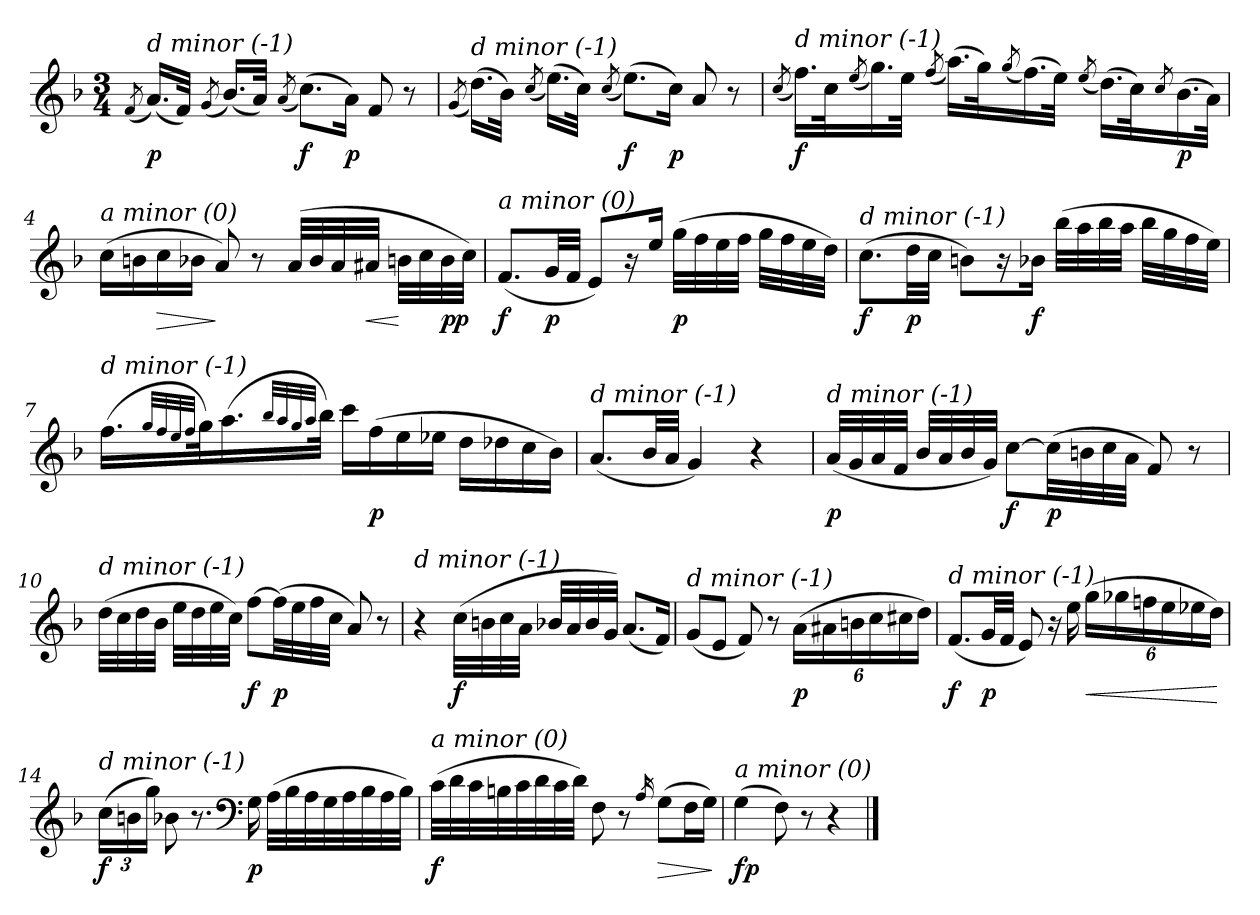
**kern	**dynam
*part1	*part1
*staff1	*staff1
*clefG2	*
*k[b-]	*
*F:	*
*M3/4	*
=1	=1
(<8qf/	.
!LO:TX:i:t=d minor (-1)	!
!	!LO:DY:b
(<16.a/LL)	p
32f/JJk)	.
(<8qg/	.
(<16.b-/LL)	.
32a/JJk)	.
(<8qa/	.
!	!LO:DY:b
(>8.cc\L)	f
!	!LO:DY:b
16a\Jk)	p
8f/	.
8r	.
=2	=2
(<8qg/	.
!LO:TX:i:t=d minor (-1)	!
(>16.dd\LL)	.
32b-\JJk)	.
(<8qcc/	.
(>16.ee\LL)	.
32cc\JJk)	.
(<8qcc/	.
!	!LO:DY:b
(>8.ee\L)	f
!	!LO:DY:b
16cc\Jk)	p
8a/	.
8r	.
!!LO:LB:g=z
=3	=3
(<8qcc/	.
!LO:TX:i:t=d minor (-1)	!
!	!LO:DY:b
16.ff\LL)	f
32cc\k	.
(<8qee/	.
16.gg\)	.
32ee\JJk	.
(<8qff/	.
(>16.aa\LL)	.
32gg\k)	.
(<8qgg/	.
(>16.ff\)	.
32ee\JJk)	.
(<8qee/	.
(>16.dd\LL)	.
32cc\k)	.
8qcc/	.
!	!LO:DY:b
(>16.b-\	p
32a\JJk)	.
=4	=4
!LO:TX:i:t=a minor (0)	!
(>16cc\LL	.
16bn\	.
!	!LO:HP:b
16cc\	>
16b-X\JJ	.
8a/)	]
8r	.
(>32a/LLL	.
32b-/	.
32a/	.
!	!LO:HP:b
32a#Xi/JJJ	<
32bn\LLL	[
32cc\	.
!	!LO:DY:b
!	!LO:DY:n=1:b
32b\	p p
32cc\JJJ)	.
!!LO:LB:g=z
=5	=5
!LO:TX:i:t=a minor (0)	!
!	!LO:DY:b
(<8.f/L	f
!	!LO:DY:b
32g/LL	p
32f/JJJ	.
8e/L)	.
16r	.
16ee/Jk	.
!	!LO:DY:b
(>32gg\LLL	p
32ff\	.
32ee\	.
32ff\JJJ	.
32gg\LLL	.
32ff\	.
32ee\	.
32dd\JJJ)	.
=6	=6
!LO:TX:i:t=d minor (-1)	!
!	!LO:DY:b
(>8.cc\L	f
!	!LO:DY:b
32dd\LL	p
32cc\JJJ	.
8bn\L)	.
16r	.
!	!LO:DY:b
16b-X\Jk	f
(>32bb-\LLL	.
32aa\	.
32bb-\	.
32aa\JJJ	.
32bb-\LLL	.
32gg\	.
32ff\	.
32ee\JJJ)	.
!!LO:LB:g=z
=7	=7
!LO:TX:i:t=d minor (-1)	!
(>16.ff\LL	.
32qgg/LLL	.
32qff/	.
32qee/	.
32qff/JJJ	.
32gg\k)	.
(>16.aa\	.
32qbb-/LLL	.
32qaa/	.
32qgg/	.
32qaa/JJJ	.
32bb-\JJk)	.
16ccc\LL	.
!	!LO:DY:b
(>16ff\	p
16ee\	.
16ee-X\JJ	.
16dd\LL	.
16dd-Xj\	.
16cc\	.
16b-\JJ)	.
=8	=8
!LO:TX:i:t=d minor (-1)	!
(<8.a/L	.
32b-/LL	.
32a/JJJ	.
4g/)	.
4r	.
=9	=9
!LO:TX:i:t=d minor (-1)	!
!	!LO:DY:b
(<32a/LLL	p
32g/	.
32a/	.
32f/JJJ	.
32b-/LLL	.
32a/	.
32b-/	.
32g/JJJ)	.
!	!LO:DY:b
[8cc\L	f
!	!LO:DY:b
(>32cc\LL]	p
32bn\	.
32cc\	.
32a\JJJ	.
8f/)	.
8r	.
!!LO:LB:g=z
=10	=10
!LO:TX:i:t=d minor (-1)	!
(>32dd\LLL	.
32cc\	.
32dd\	.
32b-\JJJ	.
32ee\LLL	.
32dd\	.
32ee\	.
32cc\JJJ)	.
!	!LO:DY:b
[8ff\L	f
!	!LO:DY:b
(>32ff\LL]	p
32ee\	.
32ff\	.
32cc\JJJ	.
8a/)	.
8r	.
=11	=11
!LO:TX:i:t=d minor (-1)	!
4r	.
!	!LO:DY:b
(>32cc\LLL	f
32bn\	.
32cc\	.
32a\JJJ	.
32b-X/LLL	.
32a/	.
32b-/	.
32g/JJJ)	.
(<8.a/L	.
16f/Jk)	.
=12	=12
!LO:TX:i:t=d minor (-1)	!
(<8g/L	.
8e/J	.
8f/)	.
8r	.
!	!LO:DY:b
(>24a\LL	p
24a#Xi\	.
24bn\	.
24cc\	.
24cc#X\	.
24dd\JJ)	.
!!LO:LB:g=z
=13	=13
!LO:TX:i:t=d minor (-1)	!
!	!LO:DY:b
(<8.f/L	f
!	!LO:DY:b
32g/LL	p
32f/JJJ	.
8e/)	.
16r	.
16ee\	.
!	!LO:HP:b
(>24gg\LL	<
24gg-XZ\	.
24ffn\	.
24ee\	.
24ee-X\	.
24dd\JJ)	.
.	[
=14	=14
!LO:TX:i:t=d minor (-1)	!
!	!LO:DY:b
(>24cc\LL	f
24bn\	.
24gg\JJ)	.
8b-X\	.
8.r	.
*clefF4	*
!	!LO:DY:b
16G\	p
(>32A\LLL	.
32B-\	.
32A\	.
32G\	.
32A\	.
32B-\	.
32A\	.
32B-\JJJ)	.
!!LO:LB:g=z
=15	=15
!LO:TX:i:t=a minor (0)	!
!	!LO:DY:b
(>32c\LLL	f
32d\	.
32c\	.
32Bn\	.
32c\	.
32d\	.
32c\	.
32d\JJJ)	.
8F\	.
8r	.
16qA/	.
!	!LO:HP:b
(>8G\L	>
16F\L	.
16G\JJ)	.
.	]
=16	=16
!LO:TX:i:t=a minor (0)	!
!	!LO:DY:b
!	!LO:DY:n=1:b
(>4G\	f p
8F\)	.
8r	.
4r	.
==	==
*-	*-
